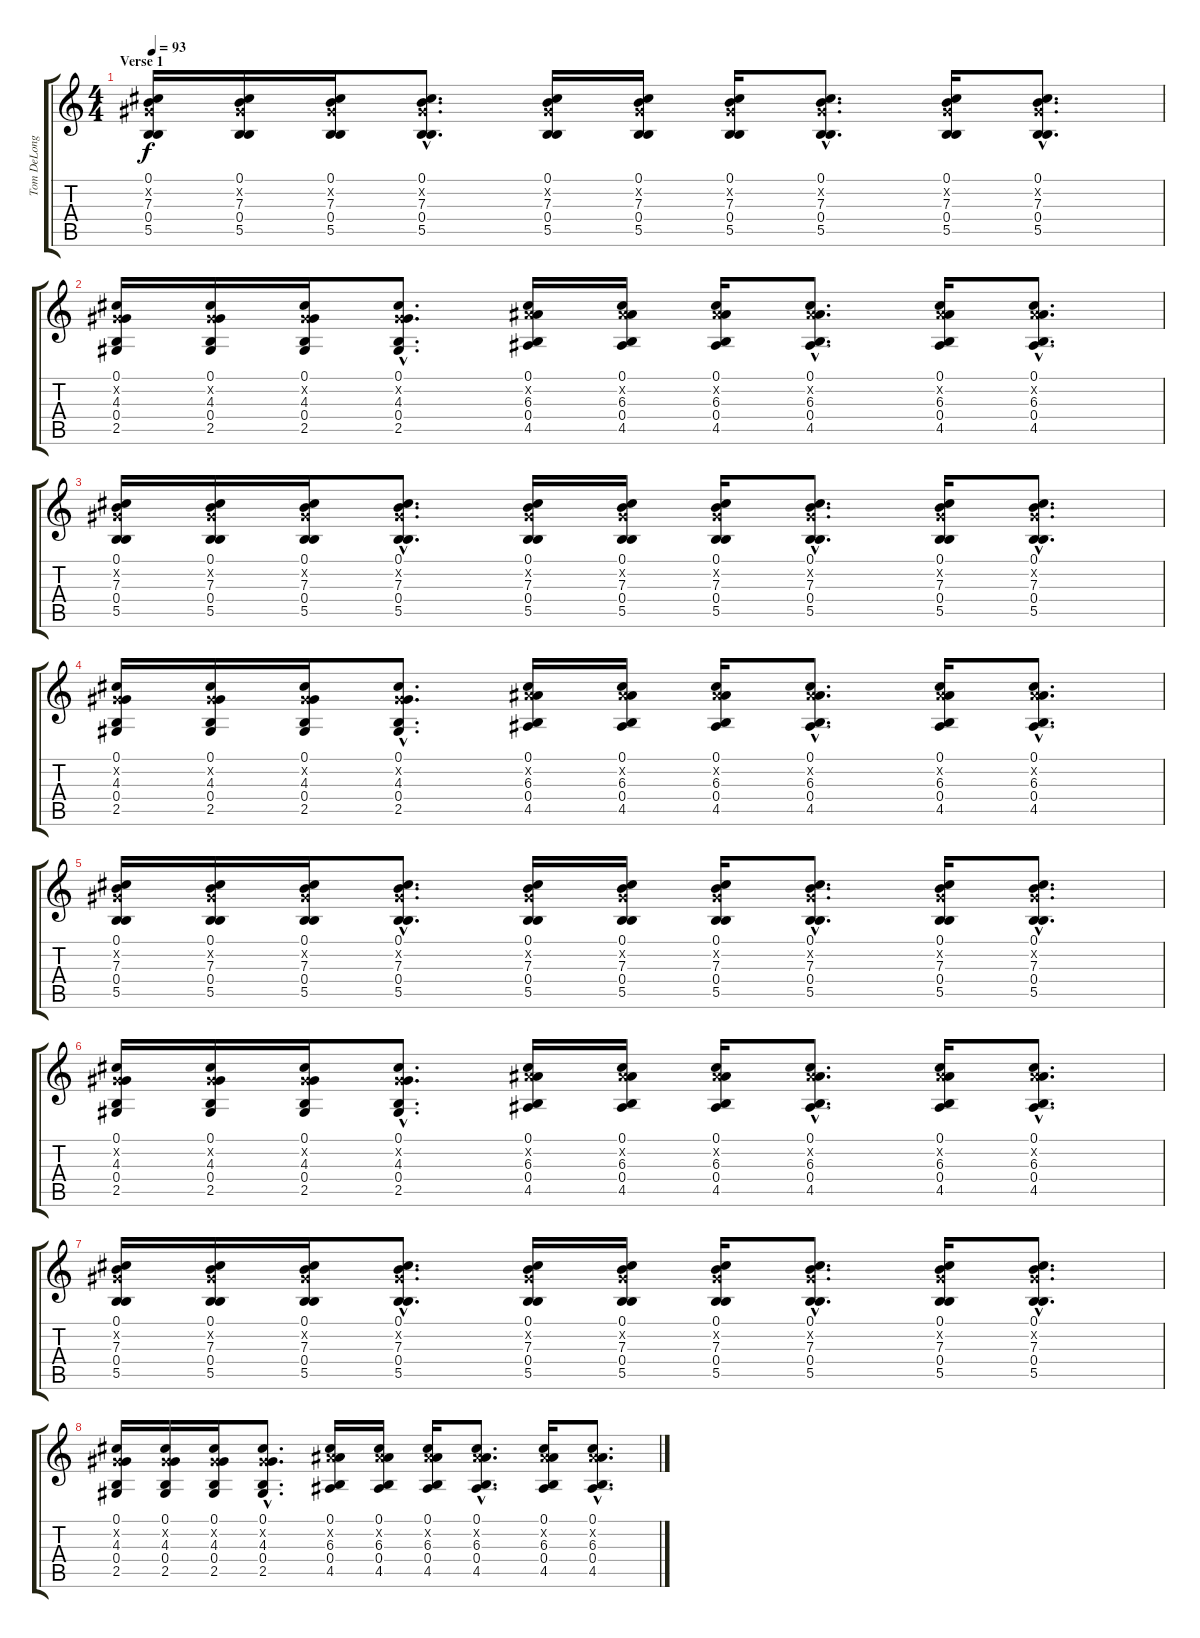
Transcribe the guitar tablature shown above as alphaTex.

\track ("Tom DeLonge" "Tom DeLong") {instrument distortionguitar}
\staff {score tabs}
\tuning (Db4 Ab3 E3 B2 Gb2 Db2) {hide}
\ts (4 4)
\section ("" "Verse 1")
\tempo 93
\clef g2
\ks c
(0.1 0.2{x} 7.3 0.4 5.5).16{dy f balance 0 instrument electricguitarclean} (0.1 0.2{x} 7.3 0.4 5.5).16 (0.1 0.2{x} 7.3 0.4 5.5).16 (0.1{hac} 0.2{hac x} 7.3{hac} 0.4{hac} 5.5{hac}).8{d} (0.1 0.2{x} 7.3 0.4 5.5).16 (0.1 0.2{x} 7.3 0.4 5.5).16 (0.1 0.2{x} 7.3 0.4 5.5).16 (0.1{hac} 0.2{hac x} 7.3{hac} 0.4{hac} 5.5{hac}).8{d} (0.1 0.2{x} 7.3 0.4 5.5).16 (0.1{hac} 0.2{hac x} 7.3{hac} 0.4{hac} 5.5{hac}).8{d} |
(0.1 0.2{x} 4.3 0.4 2.5).16 (0.1 0.2{x} 4.3 0.4 2.5).16 (0.1 0.2{x} 4.3 0.4 2.5).16 (0.1{hac} 0.2{hac x} 4.3{hac} 0.4{hac} 2.5{hac}).8{d} (0.1 2.2{x} 6.3 0.4 4.5).16 (0.1 2.2{x} 6.3 0.4 4.5).16 (0.1 2.2{x} 6.3 0.4 4.5).16 (0.1{hac} 2.2{hac x} 6.3{hac} 0.4{hac} 4.5{hac}).8{d} (0.1 2.2{x} 6.3 0.4 4.5).16 (0.1{hac} 2.2{hac x} 6.3{hac} 0.4{hac} 4.5{hac}).8{d} |
(0.1 0.2{x} 7.3 0.4 5.5).16{balance 0 instrument electricguitarclean} (0.1 0.2{x} 7.3 0.4 5.5).16 (0.1 0.2{x} 7.3 0.4 5.5).16 (0.1{hac} 0.2{hac x} 7.3{hac} 0.4{hac} 5.5{hac}).8{d} (0.1 0.2{x} 7.3 0.4 5.5).16 (0.1 0.2{x} 7.3 0.4 5.5).16 (0.1 0.2{x} 7.3 0.4 5.5).16 (0.1{hac} 0.2{hac x} 7.3{hac} 0.4{hac} 5.5{hac}).8{d} (0.1 0.2{x} 7.3 0.4 5.5).16 (0.1{hac} 0.2{hac x} 7.3{hac} 0.4{hac} 5.5{hac}).8{d} |
(0.1 0.2{x} 4.3 0.4 2.5).16 (0.1 0.2{x} 4.3 0.4 2.5).16 (0.1 0.2{x} 4.3 0.4 2.5).16 (0.1{hac} 0.2{hac x} 4.3{hac} 0.4{hac} 2.5{hac}).8{d} (0.1 2.2{x} 6.3 0.4 4.5).16 (0.1 2.2{x} 6.3 0.4 4.5).16 (0.1 2.2{x} 6.3 0.4 4.5).16 (0.1{hac} 2.2{hac x} 6.3{hac} 0.4{hac} 4.5{hac}).8{d} (0.1 2.2{x} 6.3 0.4 4.5).16 (0.1{hac} 2.2{hac x} 6.3{hac} 0.4{hac} 4.5{hac}).8{d} |
(0.1 0.2{x} 7.3 0.4 5.5).16{balance 0 instrument electricguitarclean} (0.1 0.2{x} 7.3 0.4 5.5).16 (0.1 0.2{x} 7.3 0.4 5.5).16 (0.1{hac} 0.2{hac x} 7.3{hac} 0.4{hac} 5.5{hac}).8{d} (0.1 0.2{x} 7.3 0.4 5.5).16 (0.1 0.2{x} 7.3 0.4 5.5).16 (0.1 0.2{x} 7.3 0.4 5.5).16 (0.1{hac} 0.2{hac x} 7.3{hac} 0.4{hac} 5.5{hac}).8{d} (0.1 0.2{x} 7.3 0.4 5.5).16 (0.1{hac} 0.2{hac x} 7.3{hac} 0.4{hac} 5.5{hac}).8{d} |
(0.1 0.2{x} 4.3 0.4 2.5).16 (0.1 0.2{x} 4.3 0.4 2.5).16 (0.1 0.2{x} 4.3 0.4 2.5).16 (0.1{hac} 0.2{hac x} 4.3{hac} 0.4{hac} 2.5{hac}).8{d} (0.1 2.2{x} 6.3 0.4 4.5).16 (0.1 2.2{x} 6.3 0.4 4.5).16 (0.1 2.2{x} 6.3 0.4 4.5).16 (0.1{hac} 2.2{hac x} 6.3{hac} 0.4{hac} 4.5{hac}).8{d} (0.1 2.2{x} 6.3 0.4 4.5).16 (0.1{hac} 2.2{hac x} 6.3{hac} 0.4{hac} 4.5{hac}).8{d} |
(0.1 0.2{x} 7.3 0.4 5.5).16{balance 0 instrument electricguitarclean} (0.1 0.2{x} 7.3 0.4 5.5).16 (0.1 0.2{x} 7.3 0.4 5.5).16 (0.1{hac} 0.2{hac x} 7.3{hac} 0.4{hac} 5.5{hac}).8{d} (0.1 0.2{x} 7.3 0.4 5.5).16 (0.1 0.2{x} 7.3 0.4 5.5).16 (0.1 0.2{x} 7.3 0.4 5.5).16 (0.1{hac} 0.2{hac x} 7.3{hac} 0.4{hac} 5.5{hac}).8{d} (0.1 0.2{x} 7.3 0.4 5.5).16 (0.1{hac} 0.2{hac x} 7.3{hac} 0.4{hac} 5.5{hac}).8{d} |
(0.1 0.2{x} 4.3 0.4 2.5).16 (0.1 0.2{x} 4.3 0.4 2.5).16 (0.1 0.2{x} 4.3 0.4 2.5).16 (0.1{hac} 0.2{hac x} 4.3{hac} 0.4{hac} 2.5{hac}).8{d} (0.1 2.2{x} 6.3 0.4 4.5).16 (0.1 2.2{x} 6.3 0.4 4.5).16 (0.1 2.2{x} 6.3 0.4 4.5).16 (0.1{hac} 2.2{hac x} 6.3{hac} 0.4{hac} 4.5{hac}).8{d} (0.1 2.2{x} 6.3 0.4 4.5).16 (0.1{hac} 2.2{hac x} 6.3{hac} 0.4{hac} 4.5{hac}).8{d}
